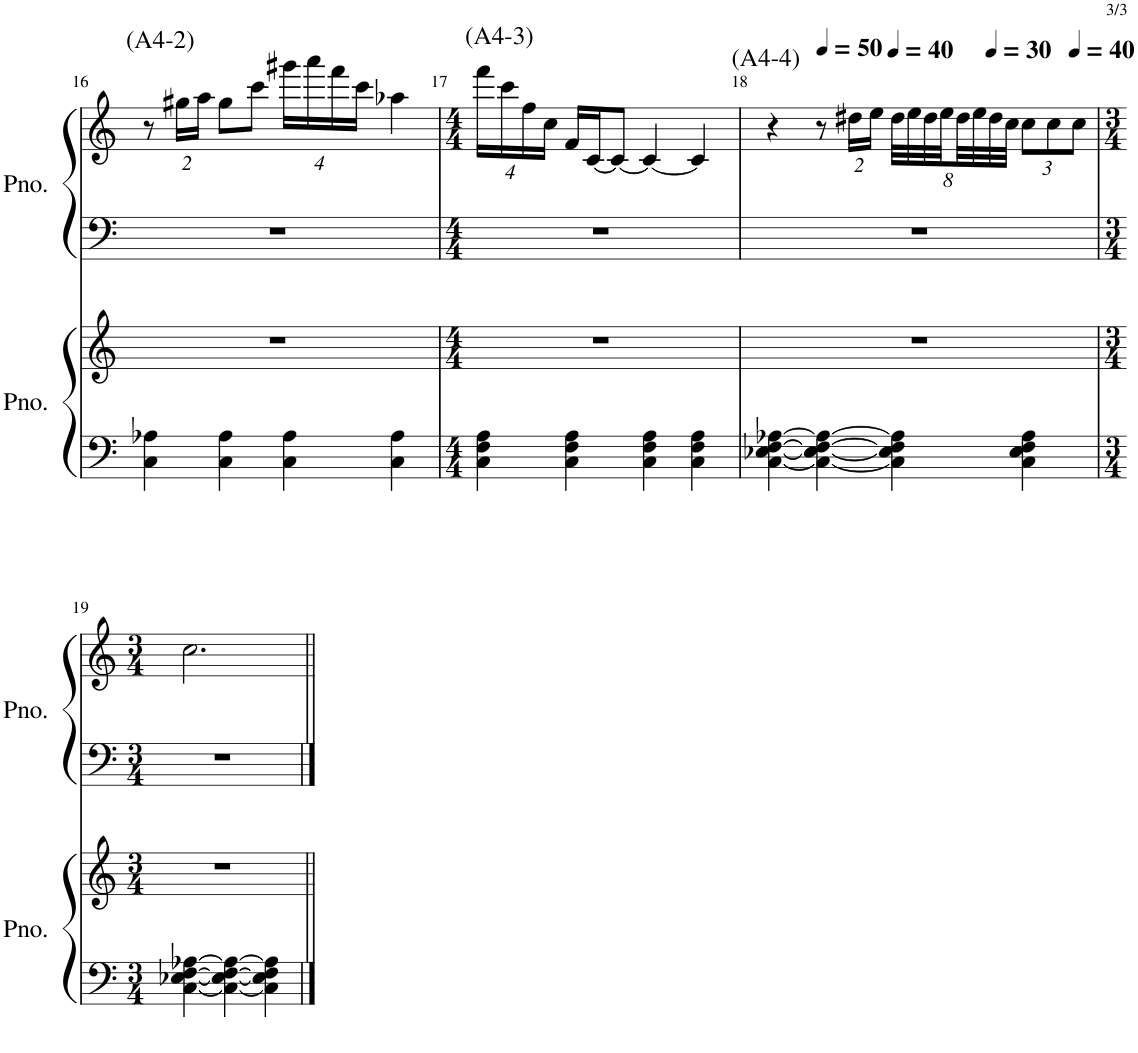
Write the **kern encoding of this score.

**kern	**kern	**kern	**kern
*part2	*part2	*part1	*part1
*staff4	*staff3	*staff2	*staff1
*I"ピアノ	*	*I"ピアノ	*
!!LO:PB:g=z
*clefF4	*clefG2	*clefF4	*clefG2
*k[]	*k[]	*k[]	*k[]
*M4/4	*M4/4	*M4/4	*M4/4
=16	=16	=16	=16
!	!	!	!LO:TX:a:t=(A4-2)
4C\ 4A-X\	1r	1r	8r
.	.	.	16gg#X\LL
.	.	.	16aa\JJ
4C\ 4A-\	.	.	8gg#\L
.	.	.	8ccc\J
4C\ 4A-\	.	.	16ggg#X\LL
.	.	.	16aaa\
.	.	.	16fff\
.	.	.	16ccc\JJ
4C\ 4A-\	.	.	4aa-X\
=17	=17	=17	=17
*M4/4	*M4/4	*M4/4	*M4/4
!	!	!	!LO:TX:a:t=(A4-3)
4C\ 4F\ 4A\	1r	1r	16fff\LL
.	.	.	16ccc\
.	.	.	16ff\
.	.	.	16cc\JJ
4C\ 4F\ 4A\	.	.	16f/LL
.	.	.	[16c/J
.	.	.	8c/J_
4C\ 4F\ 4A\	.	.	4c/_
4C\ 4F\ 4A\	.	.	4c/]
=18	=18	=18	=18
!	!	!	!LO:TX:a:t=(A4-4)
[4C\ [4E-X\ [4F\ [4A-X\	1r	1r	4r
4C\_ 4E-\_ 4F\_ 4A-\_	.	.	8r
*	*	*	*MM50
.	.	.	16dd#X\LL
.	.	.	16ee\JJ
*	*	*	*MM40
4C\] 4E-\] 4F\] 4A-\]	.	.	32dd#\LLL
.	.	.	32ee\
.	.	.	32dd#\
.	.	.	32ee\
.	.	.	32dd#\
.	.	.	32ee\
*	*	*	*MM30
.	.	.	32dd#\
.	.	.	32cc\JJJ
*	*	*	*Xbrackettup
4C\ 4E-\ 4F\ 4A-\	.	.	12cc\L
.	.	.	12cc\
*	*	*	*MM40
.	.	.	12cc\J
!!LO:LB:g=z
=19	=19	=19	=19
*M3/4	*M3/4	*M3/4	*M3/4
[4C\ [4E-X\ [4F\ [4A-X\	2.r	2.r	2.cc\
4C\_ 4E-\_ 4F\_ 4A-\_	.	.	.
4C\] 4E-\] 4F\] 4A-\]	.	.	.
=||	=||	=||	=||
*-	*-	*-	*-
